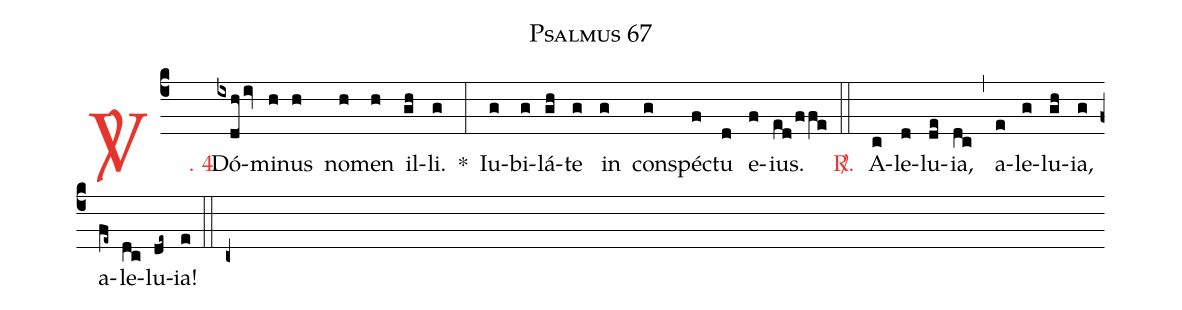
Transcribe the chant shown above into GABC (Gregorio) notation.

name: Psalmus 67;
%%
(c4)

<c><sp>V/</sp>. 4.</c>() Dó(ixdhiv)mi(h)nus(h) no(h)men(h) il(gh)li.(g) *(:) Iu(g)bi(g)lá(gh)te(g) in(g) con(g)spéc(f)tu(d) e(f)ius.(ed/ffe)

(::)

<nlba><c><sp>R/</sp>.</c>() A</nlba>(c)le(d)lu(de)ia,(dc) (,) a(e)le(g)lu(gh)ia,(g) a(fe~)le(dc)lu(de~)ia!(e)

(::)

(c+)
